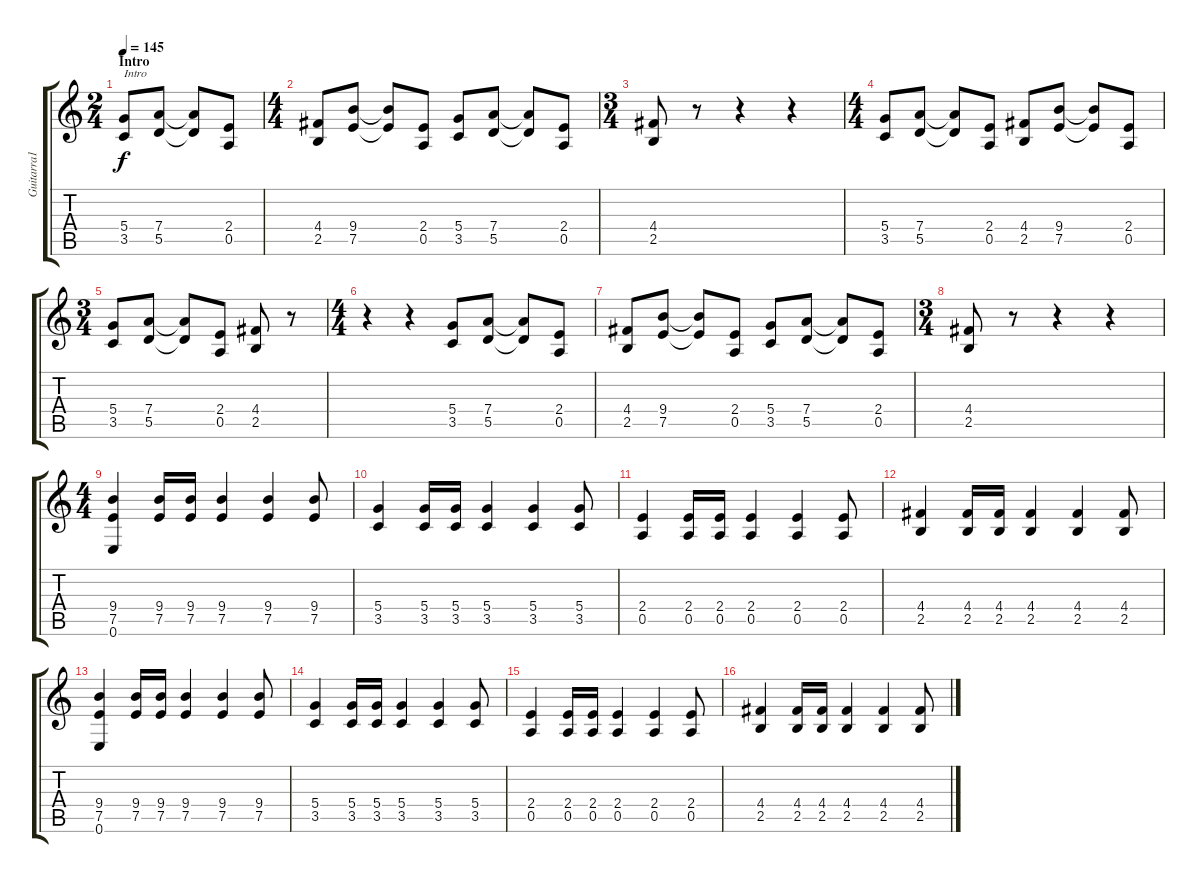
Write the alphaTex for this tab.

\track ("Guitarra1" "Guitarra1") {instrument overdrivenguitar}
\staff {score tabs}
\tuning (E4 B3 G3 D3 A2 E2) {hide}
\ts (2 4)
\section ("" "Intro")
\tempo 145
\clef g2
\ks c
(5.4 3.5).8{txt "Intro" dy f instrument overdrivenguitar} (7.4 5.5).8 (7.4{t} 5.5{t}).8 (2.4 0.5).8 |
\ts (4 4)
(4.4 2.5).8 (9.4 7.5).8 (9.4{t} 7.5{t}).8 (2.4 0.5).8 (5.4 3.5).8 (7.4 5.5).8 (7.4{t} 5.5{t}).8 (2.4 0.5).8 |
\ts (3 4)
(4.4 2.5).8 r.8 r.4 r.4 |
\ts (4 4)
(5.4 3.5).8 (7.4 5.5).8 (7.4{t} 5.5{t}).8 (2.4 0.5).8 (4.4 2.5).8 (9.4 7.5).8 (9.4{t} 7.5{t}).8 (2.4 0.5).8 |
\ts (3 4)
(5.4 3.5).8 (7.4 5.5).8 (7.4{t} 5.5{t}).8 (2.4 0.5).8 (4.4 2.5).8 r.8 |
\ts (4 4)
r.4 r.4 (5.4 3.5).8 (7.4 5.5).8 (7.4{t} 5.5{t}).8 (2.4 0.5).8 |
(4.4 2.5).8 (9.4 7.5).8 (9.4{t} 7.5{t}).8 (2.4 0.5).8 (5.4 3.5).8 (7.4 5.5).8 (7.4{t} 5.5{t}).8 (2.4 0.5).8 |
\ts (3 4)
(4.4 2.5).8 r.8 r.4 r.4 |
\ts (4 4)
(9.4 7.5 0.6).4 (9.4 7.5).16 (9.4 7.5).16 (9.4 7.5).4 (9.4 7.5).4 (9.4 7.5).8 |
(5.4 3.5).4 (5.4 3.5).16 (5.4 3.5).16 (5.4 3.5).4 (5.4 3.5).4 (5.4 3.5).8 |
(2.4 0.5).4 (2.4 0.5).16 (2.4 0.5).16 (2.4 0.5).4 (2.4 0.5).4 (2.4 0.5).8 |
(4.4 2.5).4 (4.4 2.5).16 (4.4 2.5).16 (4.4 2.5).4 (4.4 2.5).4 (4.4 2.5).8 |
(9.4 7.5 0.6).4 (9.4 7.5).16 (9.4 7.5).16 (9.4 7.5).4 (9.4 7.5).4 (9.4 7.5).8 |
(5.4 3.5).4 (5.4 3.5).16 (5.4 3.5).16 (5.4 3.5).4 (5.4 3.5).4 (5.4 3.5).8 |
(2.4 0.5).4 (2.4 0.5).16 (2.4 0.5).16 (2.4 0.5).4 (2.4 0.5).4 (2.4 0.5).8 |
(4.4 2.5).4 (4.4 2.5).16 (4.4 2.5).16 (4.4 2.5).4 (4.4 2.5).4 (4.4 2.5).8
